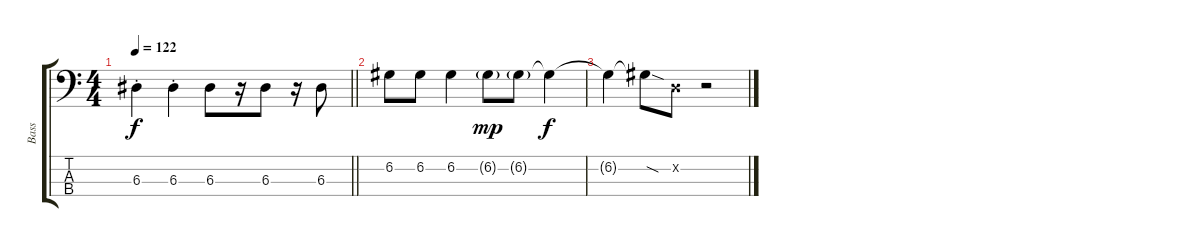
\track ("Bass" "Bass") {instrument electricbassfinger}
\staff {score tabs}
\tuning (G2 D2 A1 E1) {hide}
\ts (4 4)
\tempo 122
\clef f4
\barLineRight lightlight
\ks c
6.3{st}.4{dy f} 6.3{st}.4 6.3.8 r.16 6.3.8 r.16 6.3.8 |
6.2.8 6.2.8 6.2.4 6.2{g}.8{dy mp} 6.2{g}.8 6.2{t}.4{dy f} |
6.2{t}.4 6.2{sod t}.8 0.2{x}.8 r.2
